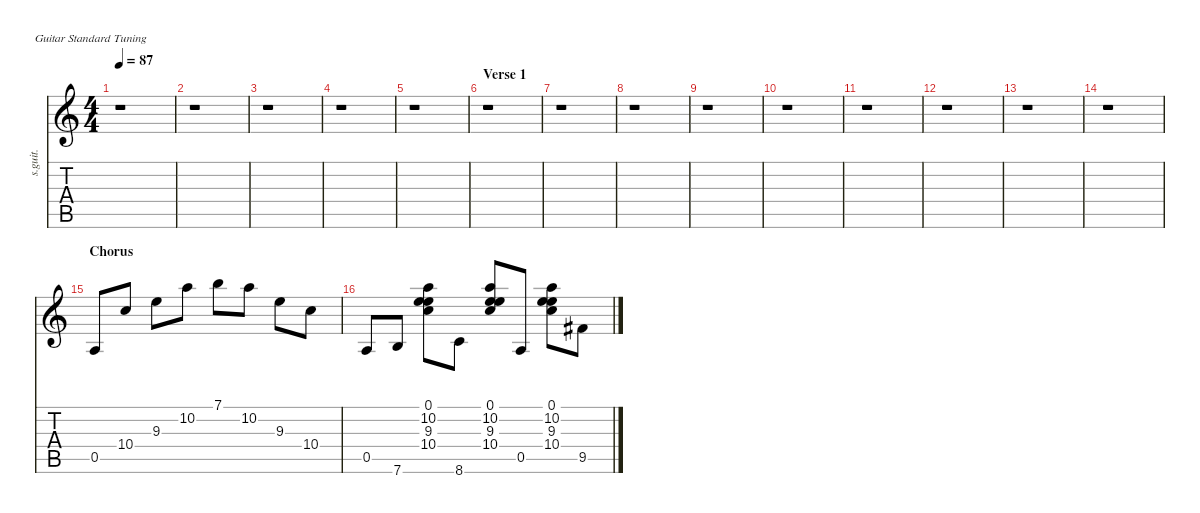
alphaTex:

\defaultSystemsLayout 4
\hideDynamics
\bracketExtendMode nobrackets
\track ("Chris/Dave (Additional Guitars)" "s.guit.") {instrument electricguitarclean}
\staff {score tabs}
\tuning (E4 B3 G3 D3 A2 E2)
\ts (4 4)
\tempo 87
\clef g2
\ks c
r.1{dy f} |
r.1 |
r.1 |
r.1 |
r.1 |
\section ("" "Verse 1")
r.1 |
r.1 |
r.1 |
r.1 |
r.1 |
r.1 |
r.1 |
r.1 |
r.1 |
\section ("" "Chorus")
0.5.8{lyrics (0 "") lyrics (1 "") lyrics (2 "") lyrics (3 "") lyrics (4 "")} 10.4.8{lyrics (0 "") lyrics (1 "") lyrics (2 "") lyrics (3 "") lyrics (4 "")} 9.3.8{lyrics (0 "") lyrics (1 "") lyrics (2 "") lyrics (3 "") lyrics (4 "")} 10.2.8{lyrics (0 "") lyrics (1 "") lyrics (2 "") lyrics (3 "") lyrics (4 "")} 7.1.8{lyrics (0 "") lyrics (1 "") lyrics (2 "") lyrics (3 "") lyrics (4 "")} 10.2.8{lyrics (0 "") lyrics (1 "") lyrics (2 "") lyrics (3 "") lyrics (4 "")} 9.3.8{lyrics (0 "") lyrics (1 "") lyrics (2 "") lyrics (3 "") lyrics (4 "")} 10.4.8{lyrics (0 "") lyrics (1 "") lyrics (2 "") lyrics (3 "") lyrics (4 "")} |
0.5.8{lyrics (0 "") lyrics (1 "") lyrics (2 "") lyrics (3 "") lyrics (4 "")} 7.6.8{lyrics (0 "") lyrics (1 "") lyrics (2 "") lyrics (3 "") lyrics (4 "")} (0.1 10.2 9.3 10.4).8{lyrics (0 "") lyrics (1 "") lyrics (2 "") lyrics (3 "") lyrics (4 "")} 8.6.8{lyrics (0 "") lyrics (1 "") lyrics (2 "") lyrics (3 "") lyrics (4 "")} (0.1 10.2 9.3 10.4).8{lyrics (0 "") lyrics (1 "") lyrics (2 "") lyrics (3 "") lyrics (4 "")} 0.5.8{lyrics (0 "") lyrics (1 "") lyrics (2 "") lyrics (3 "") lyrics (4 "")} (0.1 10.2 9.3 10.4).8{lyrics (0 "") lyrics (1 "") lyrics (2 "") lyrics (3 "") lyrics (4 "")} 9.5{acc #}.8{lyrics (0 "") lyrics (1 "") lyrics (2 "") lyrics (3 "") lyrics (4 "")}
